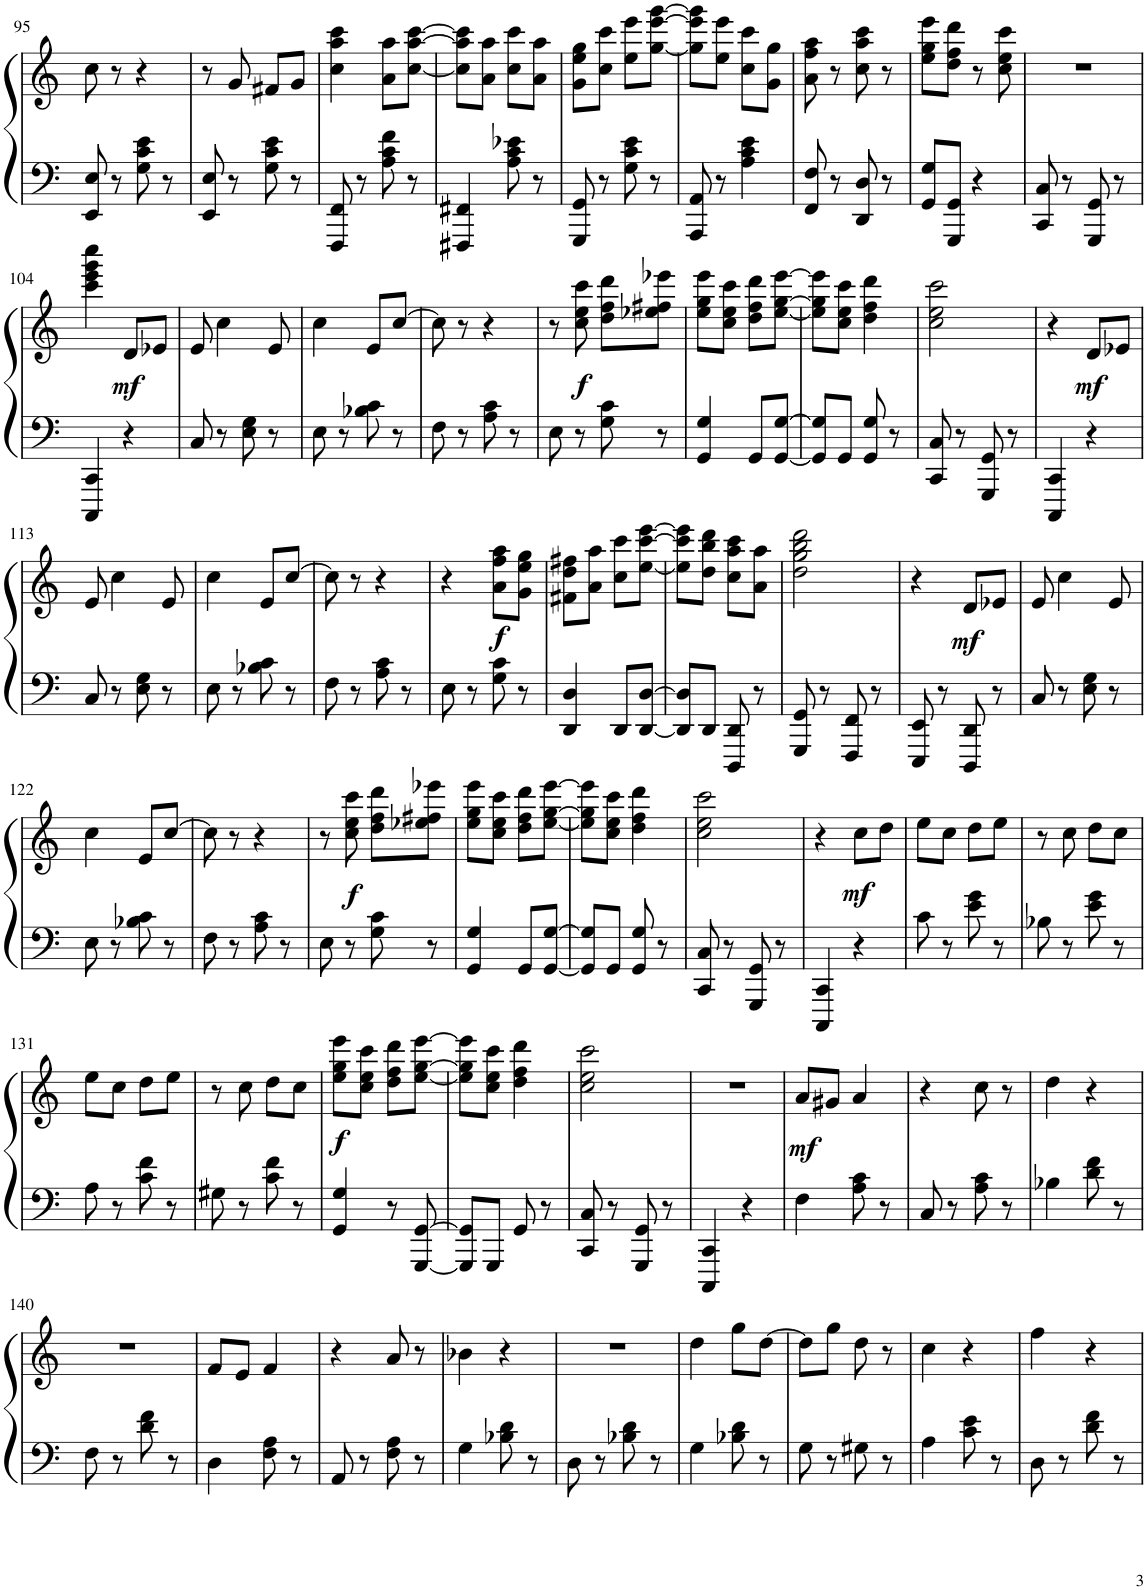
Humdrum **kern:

**kern	**kern	**dynam
*part1	*part1	*part1
*staff2	*staff1	*staff1/2
*I"Upright Piano	*	*
*I'Pno.	*	*
!!LO:PB:g=z
*clefF4	*clefG2	*
*k[]	*k[]	*
*M2/4	*M2/4	*
=95	=95	=95
8EE/ 8E/	8cc\	.
8r	8r	.
8G\ 8c\ 8e\	4r	.
8r	.	.
=96	=96	=96
8EE/ 8E/	8r	.
8r	8g/	.
8G\ 8c\ 8e\	8f#X/L	.
8r	8g/J	.
=97	=97	=97
8FFF/ 8FF/	4cc\ 4aa\ 4ccc\	.
8r	.	.
8A\ 8c\ 8f\	8a\ 8aa\L	.
8r	[8cc\ [8aa\ [8ccc\J	.
=98	=98	=98
4FFF#X/ 4FF#X/	8cc\] 8aa\] 8ccc\]L	.
.	8a\ 8aa\J	.
8A\ 8c\ 8e-X\	8cc\ 8ccc\L	.
8r	8a\ 8aa\J	.
=99	=99	=99
8GGG/ 8GG/	8g\ 8ee\ 8gg\L	.
8r	8cc\ 8ccc\J	.
8G\ 8c\ 8e\	8ee\ 8eee\L	.
8r	[8gg\ [8eee\ [8ggg\J	.
=100	=100	=100
8AAA/ 8AA/	8gg\] 8eee\] 8ggg\]L	.
8r	8ee\ 8eee\J	.
4A\ 4c\ 4e\	8cc\ 8ccc\L	.
.	8g\ 8gg\J	.
=101	=101	=101
8FF/ 8F/	8a\ 8ff\ 8aa\	.
8r	8r	.
8DD/ 8D/	8cc\ 8aa\ 8ccc\	.
8r	8r	.
=102	=102	=102
8GG/ 8G/L	8ee\ 8gg\ 8eee\L	.
8GGG/ 8GG/J	8dd\ 8ff\ 8ddd\J	.
4r	8r	.
.	8cc\ 8ee\ 8ccc\	.
=103	=103	=103
8CC/ 8C/	2r	.
8r	.	.
8GGG/ 8GG/	.	.
8r	.	.
!!LO:LB:g=z
=104	=104	=104
4CCC/ 4CC/	4ccc\ 4eee\ 4ggg\ 4cccc\	.
!	!	!LO:DY:b
4r	8d/L	mf
.	8e-X/J	.
=105	=105	=105
8C/	8e/	.
8r	4cc\	.
8E\ 8G\	.	.
8r	8e/	.
=106	=106	=106
8E\	4cc\	.
8r	.	.
8B-X\ 8c\	8e/L	.
8r	[8cc/J	.
=107	=107	=107
8F\	8cc\]	.
8r	8r	.
8A\ 8c\	4r	.
8r	.	.
=108	=108	=108
8E\	8r	.
!	!	!LO:DY:b
8r	8cc\ 8ee\ 8ccc\	f
8G\ 8c\	8dd\ 8ff\ 8ddd\L	.
8r	8ee-X\ 8ff#X\ 8eee-X\J	.
=109	=109	=109
4GG/ 4G/	8ee\ 8gg\ 8eee\L	.
.	8cc\ 8ee\ 8ccc\J	.
8GG/L	8dd\ 8ff\ 8ddd\L	.
[8GG/ [8G/J	[8ee\ [8gg\ [8eee\J	.
=110	=110	=110
8GG/] 8G/]L	8ee\] 8gg\] 8eee\]L	.
8GG/J	8cc\ 8ee\ 8ccc\J	.
8GG/ 8G/	4dd\ 4ff\ 4ddd\	.
8r	.	.
=111	=111	=111
8CC/ 8C/	2cc\ 2ee\ 2ccc\	.
8r	.	.
8GGG/ 8GG/	.	.
8r	.	.
=112	=112	=112
4CCC/ 4CC/	4r	.
!	!	!LO:DY:b
4r	8d/L	mf
.	8e-X/J	.
!!LO:LB:g=z
=113	=113	=113
8C/	8e/	.
8r	4cc\	.
8E\ 8G\	.	.
8r	8e/	.
=114	=114	=114
8E\	4cc\	.
8r	.	.
8B-X\ 8c\	8e/L	.
8r	[8cc/J	.
=115	=115	=115
8F\	8cc\]	.
8r	8r	.
8A\ 8c\	4r	.
8r	.	.
=116	=116	=116
8E\	4r	.
8r	.	.
!	!	!LO:DY:b
8G\ 8c\	8a\ 8ff\ 8aa\L	f
8r	8g\ 8ee\ 8gg\J	.
=117	=117	=117
4DD/ 4D/	8f#X\ 8dd\ 8ff#X\L	.
.	8a\ 8aa\J	.
8DD/L	8cc\ 8ccc\L	.
[8DD/ [8D/J	[8ee\ [8ccc\ [8eee\J	.
=118	=118	=118
8DD/] 8D/]L	8ee\] 8ccc\] 8eee\]L	.
8DD/J	8dd\ 8bb\ 8ddd\J	.
8DDD/ 8DD/	8cc\ 8aa\ 8ccc\L	.
8r	8a\ 8aa\J	.
=119	=119	=119
8GGG/ 8GG/	2dd\ 2gg\ 2bb\ 2ddd\	.
8r	.	.
8FFF/ 8FF/	.	.
8r	.	.
=120	=120	=120
8EEE/ 8EE/	4r	.
8r	.	.
!	!	!LO:DY:b
8DDD/ 8DD/	8d/L	mf
8r	8e-X/J	.
=121	=121	=121
8C/	8e/	.
8r	4cc\	.
8E\ 8G\	.	.
8r	8e/	.
!!LO:LB:g=z
=122	=122	=122
8E\	4cc\	.
8r	.	.
8B-X\ 8c\	8e/L	.
8r	[8cc/J	.
=123	=123	=123
8F\	8cc\]	.
8r	8r	.
8A\ 8c\	4r	.
8r	.	.
=124	=124	=124
8E\	8r	.
!	!	!LO:DY:b
8r	8cc\ 8ee\ 8ccc\	f
8G\ 8c\	8dd\ 8ff\ 8ddd\L	.
8r	8ee-X\ 8ff#X\ 8eee-X\J	.
=125	=125	=125
4GG/ 4G/	8ee\ 8gg\ 8eee\L	.
.	8cc\ 8ee\ 8ccc\J	.
8GG/L	8dd\ 8ff\ 8ddd\L	.
[8GG/ [8G/J	[8ee\ [8gg\ [8eee\J	.
=126	=126	=126
8GG/] 8G/]L	8ee\] 8gg\] 8eee\]L	.
8GG/J	8cc\ 8ee\ 8ccc\J	.
8GG/ 8G/	4dd\ 4ff\ 4ddd\	.
8r	.	.
=127	=127	=127
8CC/ 8C/	2cc\ 2ee\ 2ccc\	.
8r	.	.
8GGG/ 8GG/	.	.
8r	.	.
=128	=128	=128
4CCC/ 4CC/	4r	.
!	!	!LO:DY:b
4r	8cc\L	mf
.	8dd\J	.
=129	=129	=129
8c\	8ee\L	.
8r	8cc\J	.
8e\ 8g\	8dd\L	.
8r	8ee\J	.
=130	=130	=130
8B-X\	8r	.
8r	8cc\	.
8e\ 8g\	8dd\L	.
8r	8cc\J	.
!!LO:LB:g=z
=131	=131	=131
8A\	8ee\L	.
8r	8cc\J	.
8c\ 8f\	8dd\L	.
8r	8ee\J	.
=132	=132	=132
8G#X\	8r	.
8r	8cc\	.
8c\ 8f\	8dd\L	.
8r	8cc\J	.
=133	=133	=133
!	!	!LO:DY:b
4GG/ 4G/	8ee\ 8gg\ 8eee\L	f
.	8cc\ 8ee\ 8ccc\J	.
8r	8dd\ 8ff\ 8ddd\L	.
[8GGG/ [8GG/	[8ee\ [8gg\ [8eee\J	.
=134	=134	=134
8GGG/] 8GG/]L	8ee\] 8gg\] 8eee\]L	.
8GGG/J	8cc\ 8ee\ 8ccc\J	.
8GG/	4dd\ 4ff\ 4ddd\	.
8r	.	.
=135	=135	=135
8CC/ 8C/	2cc\ 2ee\ 2ccc\	.
8r	.	.
8GGG/ 8GG/	.	.
8r	.	.
=136	=136	=136
4CCC/ 4CC/	2r	.
4r	.	.
=137	=137	=137
!	!	!LO:DY:b
4F\	8a/L	mf
.	8g#X/J	.
8A\ 8c\	4a/	.
8r	.	.
=138	=138	=138
8C/	4r	.
8r	.	.
8A\ 8c\	8cc\	.
8r	8r	.
=139	=139	=139
4B-X\	4dd\	.
8d\ 8f\	4r	.
8r	.	.
!!LO:LB:g=z
=140	=140	=140
8F\	2r	.
8r	.	.
8d\ 8f\	.	.
8r	.	.
=141	=141	=141
4D\	8f/L	.
.	8e/J	.
8F\ 8A\	4f/	.
8r	.	.
=142	=142	=142
8AA/	4r	.
8r	.	.
8F\ 8A\	8a/	.
8r	8r	.
=143	=143	=143
4G\	4b-X\	.
8B-X\ 8d\	4r	.
8r	.	.
=144	=144	=144
8D\	2r	.
8r	.	.
8B-X\ 8d\	.	.
8r	.	.
=145	=145	=145
4G\	4dd\	.
8B-X\ 8d\	8gg\L	.
8r	[8dd\J	.
=146	=146	=146
8G\	8dd\L]	.
8r	8gg\J	.
8G#X\	8dd\	.
8r	8r	.
=147	=147	=147
4A\	4cc\	.
8c\ 8e\	4r	.
8r	.	.
=148	=148	=148
8D\	4ff\	.
8r	.	.
8d\ 8f\	4r	.
8r	.	.
=	=	=
*-	*-	*-
